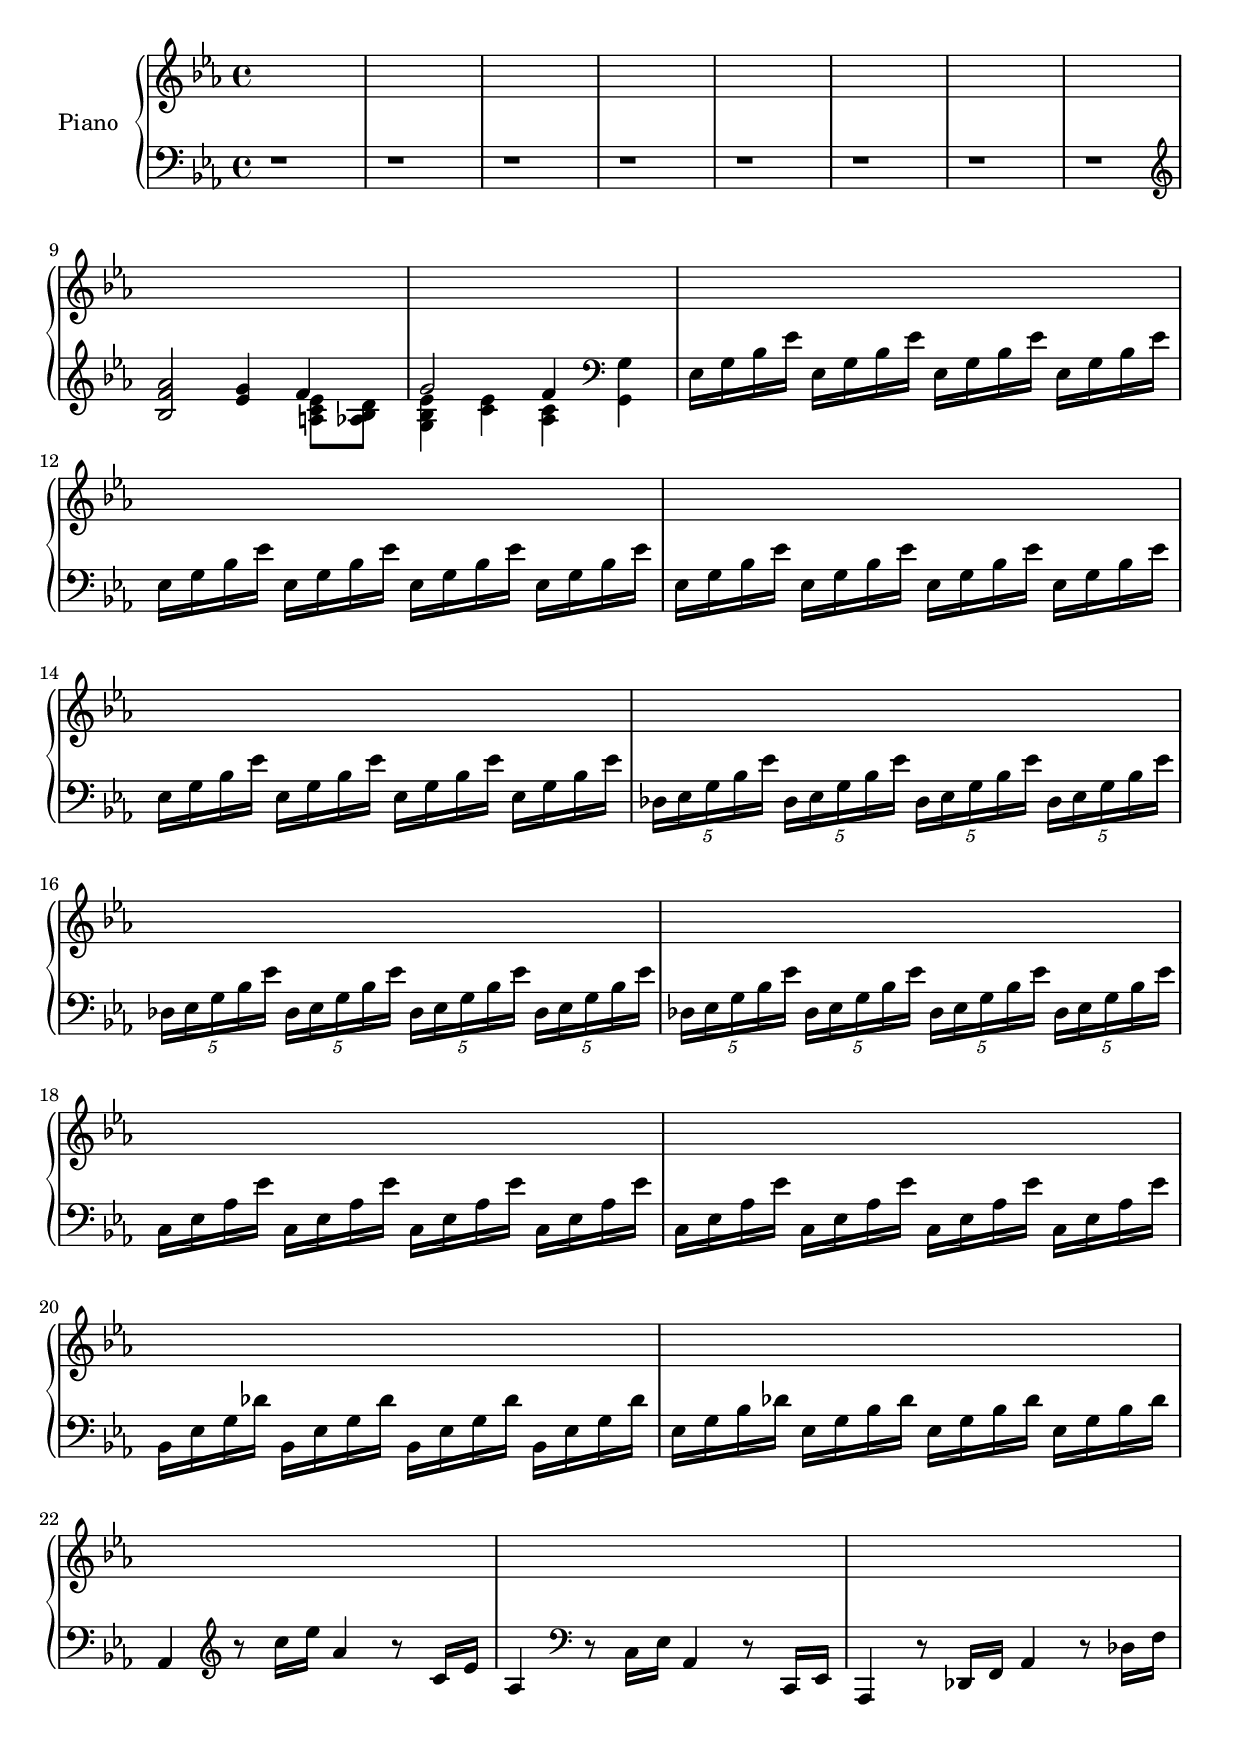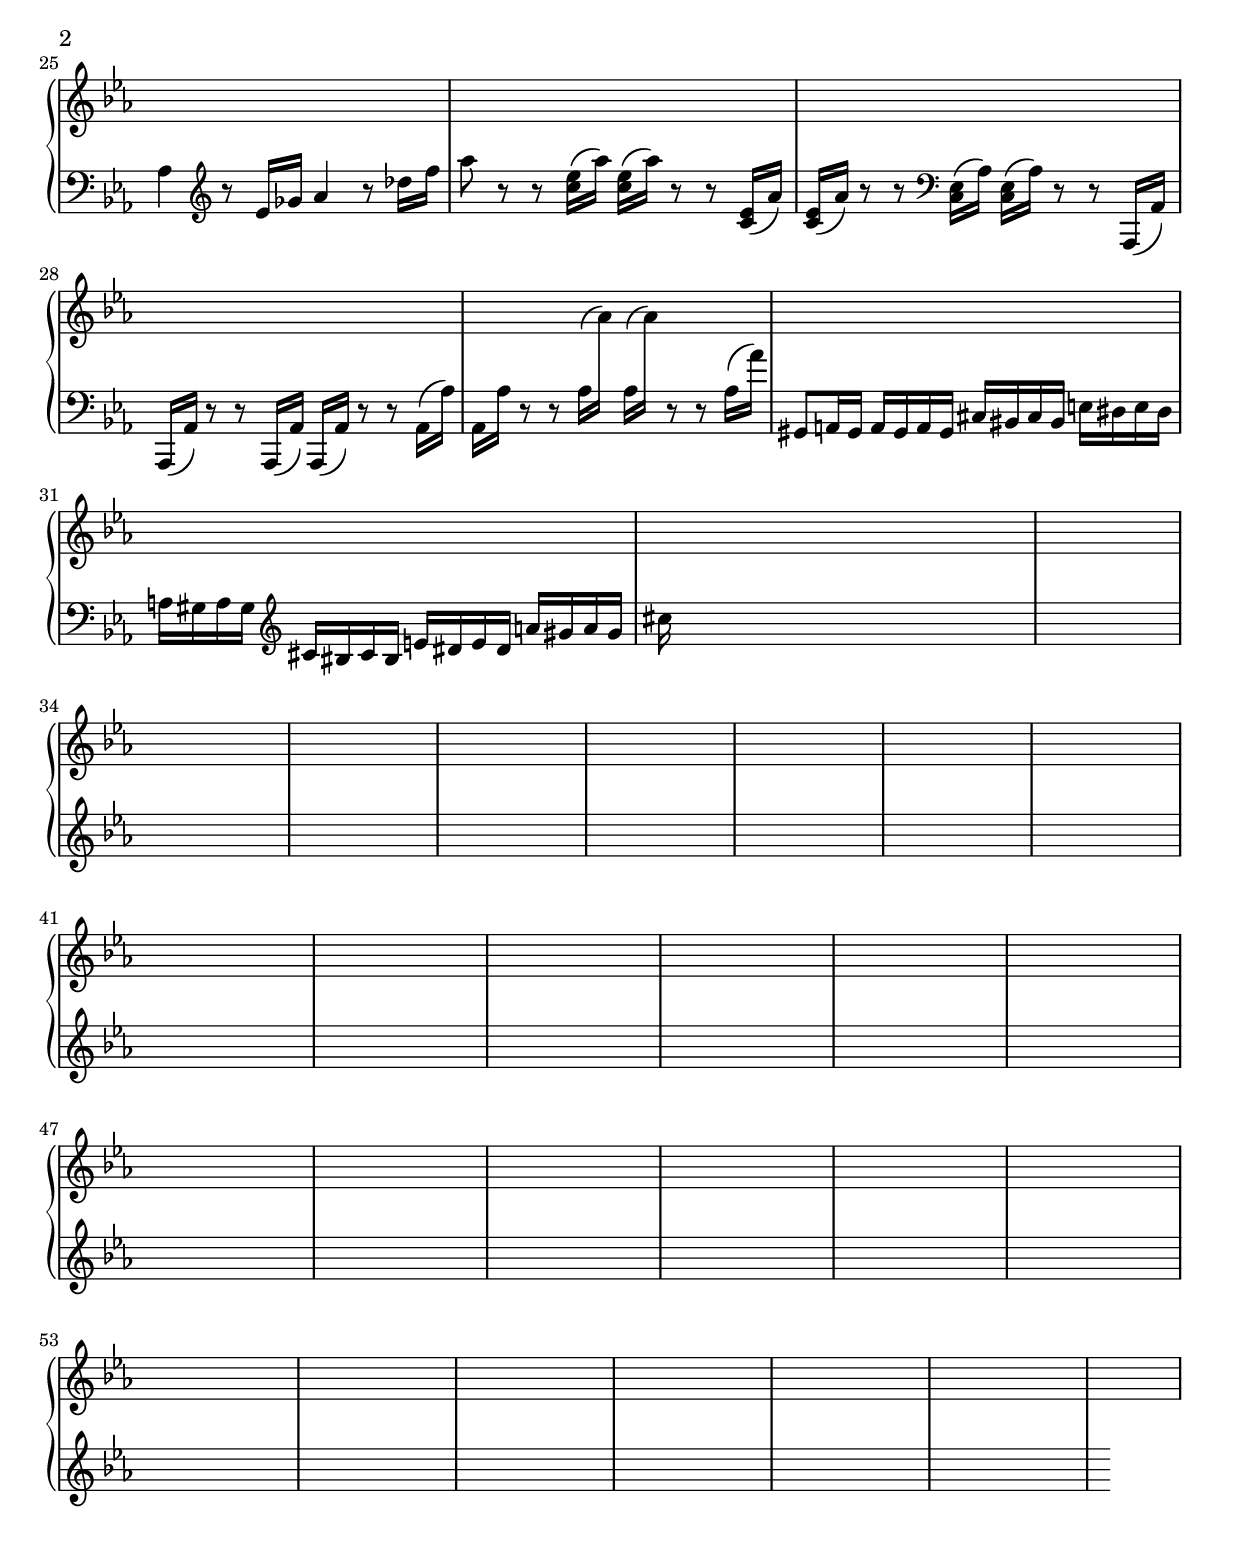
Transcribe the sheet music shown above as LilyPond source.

\version "2.20.0"

global = {
  \key ees \major
  \time 4/4
}

%\include "Piano 0-1.ly"
%\include "Piano 98-120.ly"
%\include "Piano 121-157.ly"
%\include "Piano 165-218.ly"
%\include "Piano 255-295.ly"
%\include "Piano 296-361.ly"
%\include "Piano 362-420.ly"

right = \relative c' {
  \global
%  \right_Zero_One
%  \right_NinetyEight_OneHundredTwenty
%  \right_OneHundredTwentyOne_OneHundredFiftySeven
%  \right_OneHundredSixtyFive_TwoHundredEighteen
%  \right_TwoHundredFiftyFive_TwoHundredNintyFive
%  \right_TwoHundredNinetySix_ThreeHundredSixtyOne
%  2nd Cadenza (not complete)
%  \right_ThreeSixtyTwo_FourHundredTwenty

% 362
  s1 |
  % 363
  s1 |
  % 364
  s1 |
  % 365
  s1 |
  % 366
  s1 |
  % 367
  s1 |
  % 368
  s1 |
  % 369
  s1 |
  % 370
  s1 |
  % 371
  s1 |
  % 372
  s1 |
  % 373
  s1 |
  % 374
  s1 |
  % 375
  s1 |
  % 376
  s1 |
  % 377
  s1 |
  % 378
  s1 |
  % 379
  s1 |
  % 380
  s1 |
  % 381
  s1 |
  % 382
  s1 |
  % 383
  s1 |
  % 384
  s1 |
  % 385
  s1 |
  % 386
  s1 |
  % 387
  s1 |
  % 388
  s1 |
  % 389
  s1 |
  % 390
  s1 |
  % 391
  s1 |
  % 392
  s1 |
  % 393
  s1 |
  % 394
  s1 |
  % 395
  s1 |
  % 396
  s1 |
  % 397
  s1 |
  % 398
  s1 |
  % 399
  s1 |
  % 400
  s1 |
  % 401
  s1 |
  % 402
  s1 |
  % 403
  s1 |
  % 404
  s1 |
  % 405
  s1 |
  % 406
  s1 |
  % 407
  s1 |
  % 408
  s1 |
  % 409
  s1 |
  % 410
  s1 |
  % 411
  s1 |
  % 412
  s1 |
  % 413
  s1 |
  % 414
  s1 |
  % 415
  s1 |
  % 416
  s1 |
  % 417
  s1 |
  % 418
  s1 |
  % 419
  s1 |
  % 420
  s1 |

}
  
left = \relative c {
  \global
%  \left_Zero_One
%  \left_NinetyEight_OneHundredTwenty
%  \left_OneHundredTwentyOne_OneHundredFiftySeven
%  \left_OneHundredSixtyFive_TwoHundredEighteen
%  \left_TwoHundredFiftyFive_TwoHundredNintyFive
%  \left_TwoHundredNinetySix_ThreeHundredSixtyOne
%  2nd Cadenza (not complete)

  % 362
  r1 |
  % 363
  r1 |
  % 364
  r1 |
  % 365
  r1 |
  % 366
  r1 |
  % 367
  r1 |
  % 368
  r1 |
  % 369
  r1 |
  % 370
  \clef treble
  <<
    { <bes' f' aes>2 <ees g>4 f }
    \\
    { s2. <a, c ees>8 <aes bes d> }
  >> |
  % 371
  <<
    { g'2 f4 \clef bass s4 }
    \\
    { <g, bes ees>4 <c ees> <aes c> <g, g'>4 }
  >> |
  % 372
  ees'16 g bes ees ees, g bes ees ees, g bes ees ees, g bes ees |
  % 373
  ees,16 g bes ees ees, g bes ees ees, g bes ees ees, g bes ees |
  % 374
  ees,16 g bes ees ees, g bes ees ees, g bes ees ees, g bes ees |
  % 375
  ees,16 g bes ees ees, g bes ees ees, g bes ees ees, g bes ees |
  % 376
  \tuplet 5/4 { des,16 ees g bes ees }
  \tuplet 5/4 { des, ees g bes ees }
  \tuplet 5/4 { des, ees g bes ees }
  \tuplet 5/4 { des, ees g bes ees } |
  % 377
  \tuplet 5/4 { des,16 ees g bes ees }
  \tuplet 5/4 { des, ees g bes ees }
  \tuplet 5/4 { des, ees g bes ees }
  \tuplet 5/4 { des, ees g bes ees } |
  % 378
  \tuplet 5/4 { des,16 ees g bes ees }
  \tuplet 5/4 { des, ees g bes ees }
  \tuplet 5/4 { des, ees g bes ees }
  \tuplet 5/4 { des, ees g bes ees } |
  % 379
  c,16 ees aes ees' c, ees aes ees' c, ees aes ees' c, ees aes ees' |
  % 380
  c,16 ees aes ees' c, ees aes ees' c, ees aes ees' c, ees aes ees' |
  % 381
  bes,16 ees g des' bes, ees g des' bes, ees g des' bes, ees g des' |
  % 382
  ees,16 g bes des ees, g bes des ees, g bes des ees, g bes des |
  % 383
  aes,4 \clef treble r8 c''16 ees aes,4 r8 c,16 ees |
  % 384
  aes,4 \clef bass r8 c,16 ees aes,4 r8 c,16 ees |
  % 385
  aes,4 r8 des16 f aes4 r8 des16 f |
  % 386
  aes4 \clef treble r8 ees'16 ges aes4 r8 des16 f |
  % 387
  aes8 r8 r8 <c, ees>16 \( aes' \) <c, ees> \( aes' \) r8 r8 <c,,ees>16 \( aes' \) |
  % 388
  <c, ees>16 \( aes' \) r8 r8 \clef bass <c,, ees>16 \( aes' \) <c, ees> \( aes' \) r8 r8 aes,,16 \( aes' \) |
  % 389
  aes,16 \( aes' \) r8 r8 aes,16 \( aes' \) aes, \( aes' \) r8 r8 aes16 \( aes' \) |
  % 390
  aes,16 aes' r8 r8 aes16 \( 
  \change Staff = right aes' \)
  \change Staff = left aes, \(
  \change Staff = right aes' \)
  \change Staff = left
  r8 r8 aes,16 \( aes' \) |
  % 391
  gis,,8 a16 gis a gis a gis cis bis cis bis e dis e dis |
  % 392
  a'16 gis a gis \clef treble cis bis cis bis e dis e dis a' gis a gis |
  % 393
  cis  |
  % 394
  s1 |
  % 395
  s1 |
  % 396
  s1 |
  % 397
  s1 |
  % 398
  s1 |
  % 399
  s1 |
  % 400
  s1 |
  % 401
  s1 |
  % 402
  s1 |
  % 403
  s1 |
  % 404
  s1 |
  % 405
  s1 |
  % 406
  s1 |
  % 407
  s1 |
  % 408
  s1 |
  % 409
  s1 |
  % 410
  s1 |
  % 411
  s1 |
  % 412
  s1 |
  % 413
  s1 |
  % 414
  s1 |
  % 415
  s1 |
  % 416
  s1 |
  % 417
  s1 |
  % 418
  s1 |
  % 419
  s1 |
  % 420
  s1 |

}

\score {
  \new PianoStaff \with {
    instrumentName = "Piano"
  } <<
    \new Staff = "right" \with {
      midiInstrument = "acoustic grand"
    } \right
    \new Staff = "left" \with {
      midiInstrument = "acoustic grand"
    } { \clef bass \left }
  >>
  \layout { 
    \context {
      \PianoStaff
      \consists #Span_stem_engraver
    }
  }
  \midi {
    \tempo 4=100
  }
}
